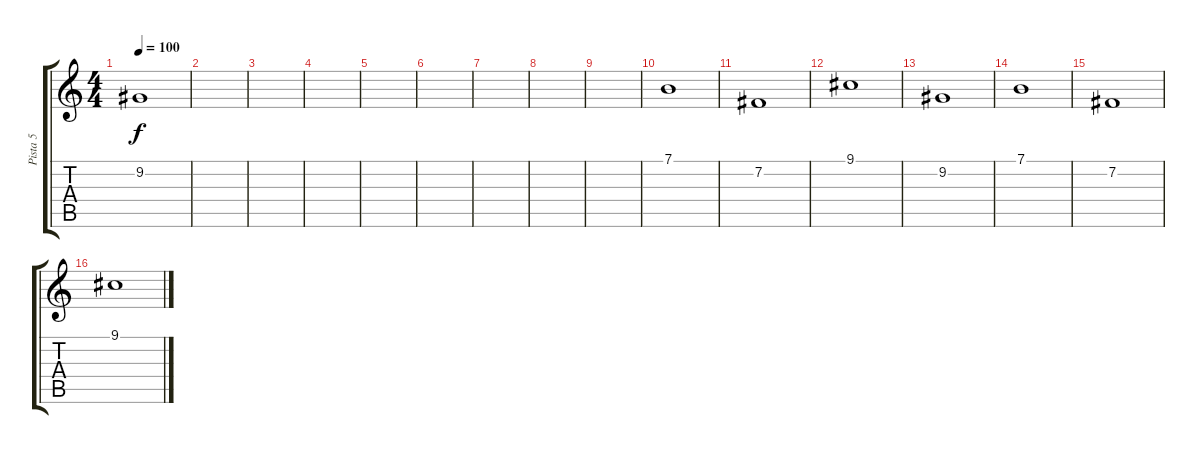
\track ("Pista 5" "Pista 5") {instrument fx7echoes}
\staff {score tabs}
\tuning (E4 B3 G3 D3 A2 E2) {hide}
\ts (4 4)
\tempo 100
\clef g2
\ks c
9.2.1{dy f} |
|
|
|
|
|
|
|
|
7.1.1 |
7.2.1 |
9.1.1 |
9.2.1 |
7.1.1 |
7.2.1 |
9.1.1
